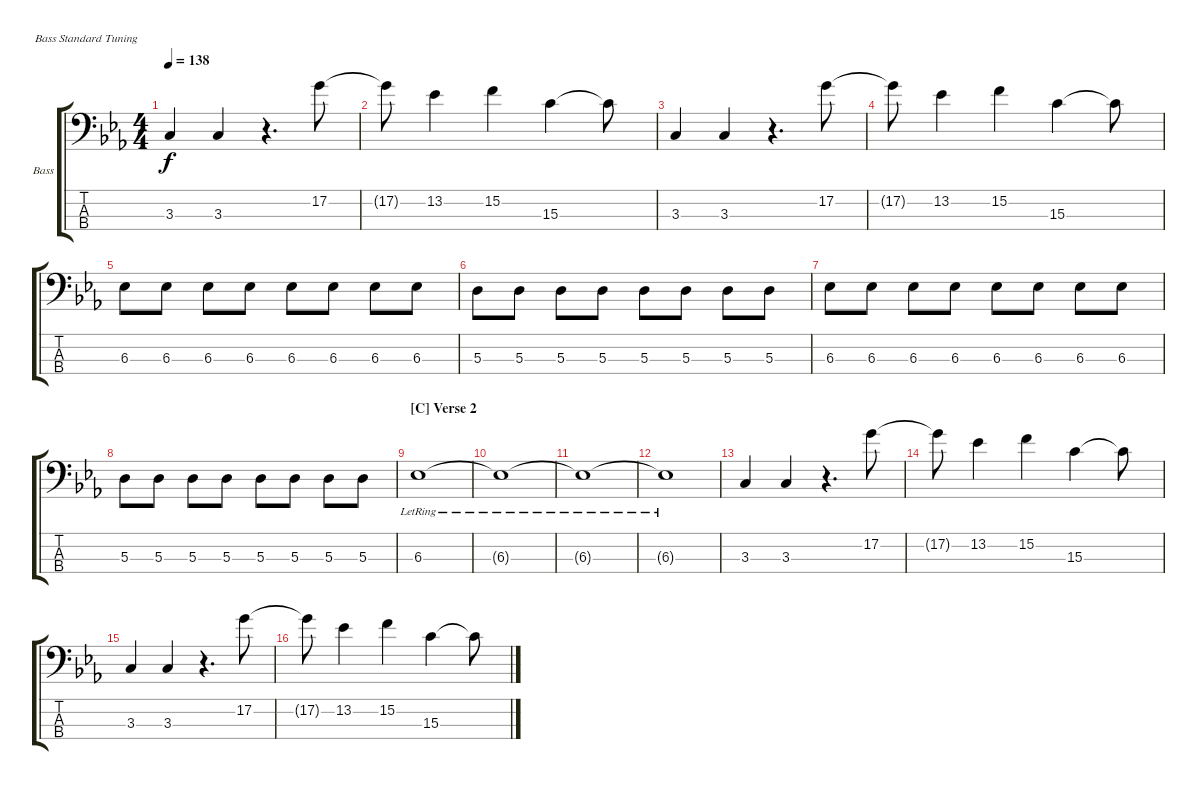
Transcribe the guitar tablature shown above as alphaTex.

\defaultSystemsLayout 4
\bracketExtendMode groupsimilarinstruments
\firstSystemTrackNameOrientation horizontal
\otherSystemsTrackNameOrientation horizontal
\track ("Bass" "Bass") {instrument electricbassfinger}
\staff {score tabs}
\tuning (G2 D2 A1 E1)
\ts (4 4)
\tempo 138
\clef f4
\scale
0.333333
\ks eb
3.3.4{dy f} 3.3.4 r.4{d} 17.2.8 |
\scale
0.333333 17.2{t}.8 13.2.4 15.2.4 15.3.4 15.3{t}.8 |
\scale
0.333333 3.3.4 3.3.4 r.4{d} 17.2.8 |
\scale
0.333333 17.2{t}.8 13.2.4 15.2.4 15.3.4 15.3{t}.8 |
\scale
0.333333 6.3.8 6.3.8 6.3.8 6.3.8 6.3.8 6.3.8 6.3.8 6.3.8 |
\scale
0.333333 5.3.8 5.3.8 5.3.8 5.3.8 5.3.8 5.3.8 5.3.8 5.3.8 |
\scale
0.333333 6.3.8 6.3.8 6.3.8 6.3.8 6.3.8 6.3.8 6.3.8 6.3.8 |
\scale
0.333333 5.3.8 5.3.8 5.3.8 5.3.8 5.3.8 5.3.8 5.3.8 5.3.8 |
\section ("C" "Verse 2")
\scale
0.333333 6.3{lr}.1 |
\scale
0.333333 6.3{lr t}.1 |
\scale
0.333333 6.3{lr t}.1 |
\scale
0.333333 6.3{lr t}.1 |
\scale
0.333333 3.3.4 3.3.4 r.4{d} 17.2.8 |
\scale
0.333333 17.2{t}.8 13.2.4 15.2.4 15.3.4 15.3{t}.8 |
\scale
0.333333 3.3.4 3.3.4 r.4{d} 17.2.8 |
\scale
0.333333 17.2{t}.8 13.2.4 15.2.4 15.3.4 15.3{t}.8
